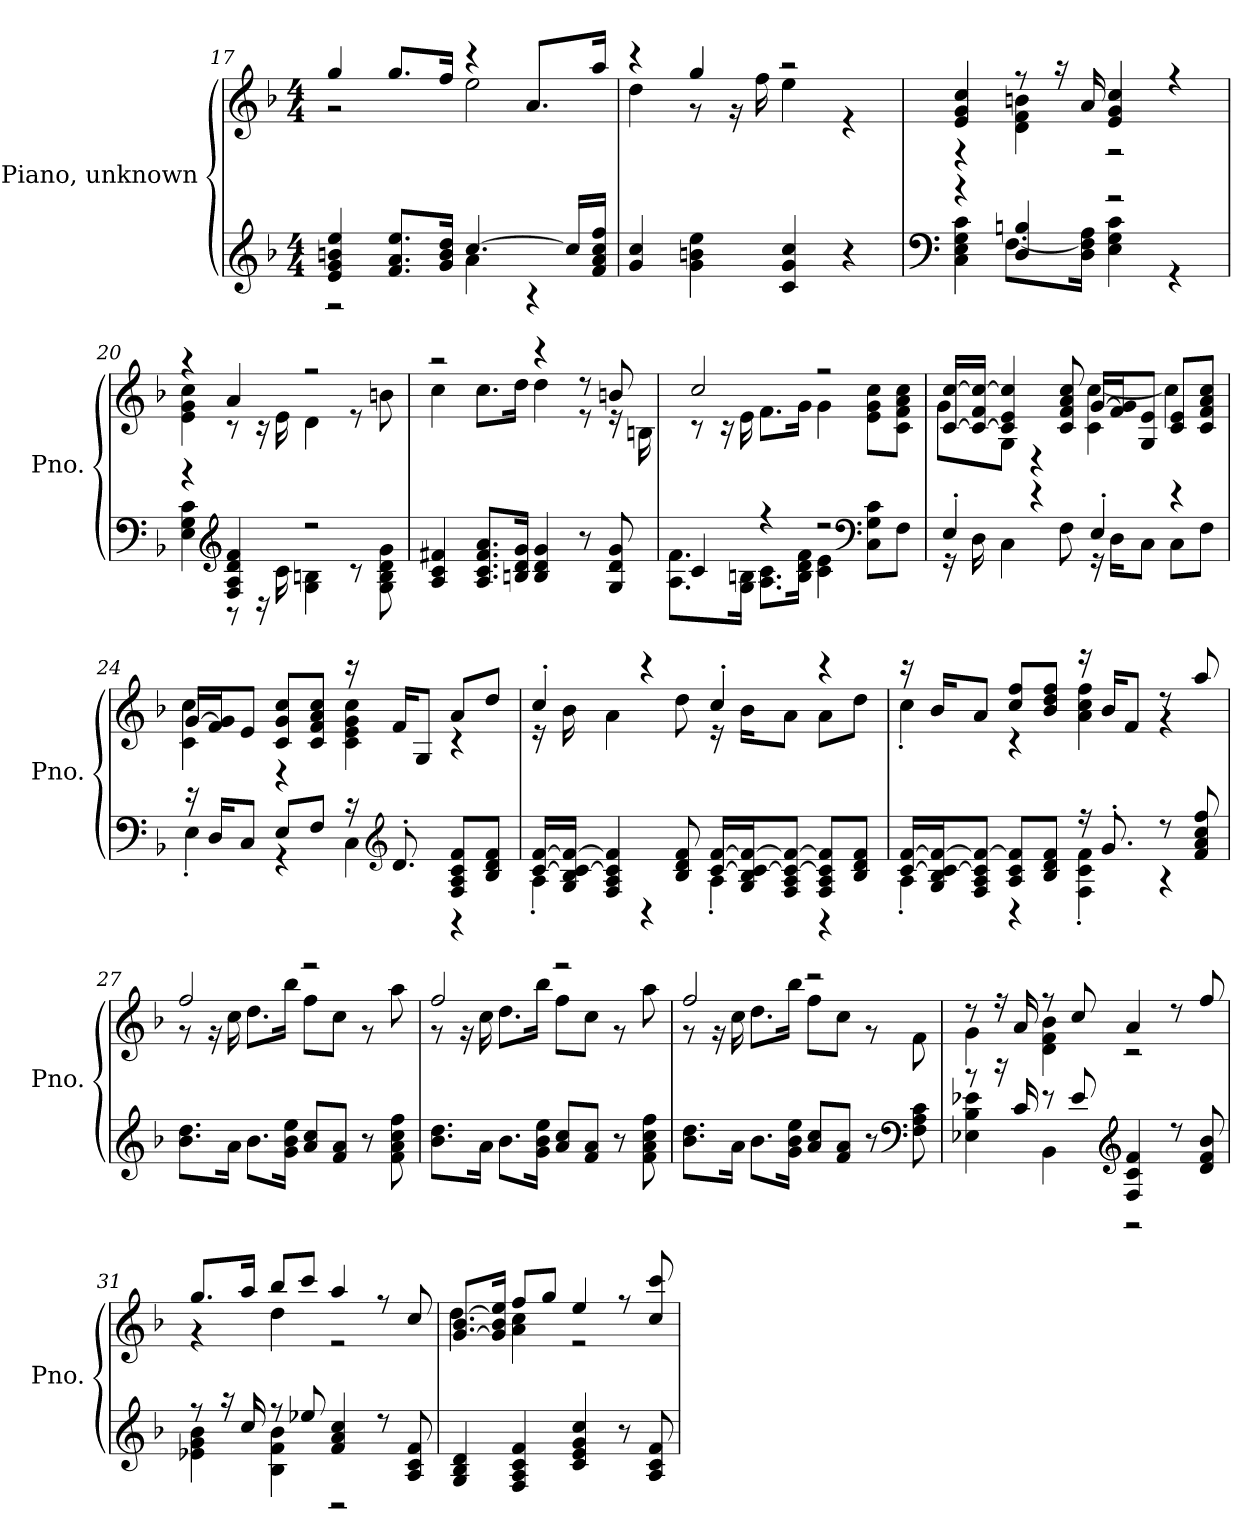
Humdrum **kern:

**kern	**kern
*part1	*part1
*staff2	*staff1
*I"Piano, unknown	*
*I'Pno.	*
*clefG2	*clefG2
*k[b-]	*k[b-]
*M4/4	*M4/4
=17	=17
*^	*^
4e/ 4g/ 4bn/ 4ee/	2r	4gg/	2r
8.f/ 8.a/ 8.ee/L	.	8.gg/L	.
16g/ 16b/ 16dd/Jk	.	16ff/Jk	.
[4.cc/	4a\	4r	2ee\
.	4r	8.a/L	.
16cc/LL]	.	.	.
16f/ 16a/ 16cc/ 16ff/JJ	.	16aa/Jk	.
*v	*v	*	*
!!LO:LB:g=z	!!
=18	=18	=18
4g/ 4cc/	4r	4dd\
4g\ 4bn\ 4ee\	4gg/	8r
.	.	16r
.	.	16ff\
4c/ 4g/ 4cc/	2r	4ee\
4r	.	4r
=19	=19	=19
*clefF4	*	*
*^	*	*
4r	4C\ 4E\ 4G\ 4c\	4e/ 4g/ 4cc/	4r
4D/ 4Bn/	[8.F\L	8r	4d\ 4f\ 4bn\
.	.	16r	.
.	16D\ 16F\] 16A\Jk	16a/	.
2r	4E\ 4G\ 4c\	4e/ 4g/ 4cc/	2r
.	4r	4r	.
=20	=20	=20	=20
4r	4E\ 4G\ 4c\	4r	4e\ 4g\ 4cc\
*clefG2	*	*	*
4F/ 4A/ 4d/ 4f/	8r	4a/	8r
.	16r	.	16r
.	16c\	.	16e\
2r	4G\ 4Bn\	2r	4d\
.	8r	.	8r
.	8G\ 8B\ 8d\ 8g\	.	8bn\
*v	*v	*	*
=21	=21	=21
4A/ 4c/ 4f#X/	2r	4cc\
8.A/ 8.c/ 8.f#/ 8.a/L	.	8.cc\L
16Bn/ 16d/ 16g/Jk	.	16dd\Jk
4B/ 4d/ 4g/	4r	4dd\
8r	8r	8r
8G/ 8d/ 8g/	8bn/	16r
.	.	16Bn\
!!LO:PB:g=z	!!
=22	=22	=22
*^	*	*
4c/	8.A\ 8.f\L	2cc/	8r
.	.	.	16r
.	16G\ 16Bn\Jk	.	16e\
4r	8.A\ 8.c\L	.	8.f\L
.	16B\ 16d\ 16f\Jk	.	16g\Jk
2r	4c\ 4e\	2r	4g\
*clefF4	*	*	*
.	8C\ 8G\ 8c\L	.	8e\ 8g\ 8cc\L
.	8F\J	.	8c\ 8f\ 8a\ 8cc\J
=23	=23	=23	=23
4E'/	16r	[16c/ [16cc/LL	8g\L
.	16D\	16c/_ 16f/ 16cc/_JJ	.
.	4C\	4c/] 4e/ 4cc/]	8G\J
4r	.	.	4r
.	8F\	8c/ 8f/ 8a/ 8cc/	.
4E'/	16r	[16g/LL	4c\ [4cc\
.	16D\KL	16f/ 16g/]J	.
.	8C\J	8G/ 8e/J	.
4r	8C\L	8c/ 8e/L	4cc\]
.	8F\J	8c/ 8f/ 8a/ 8cc/J	.
=24	=24	=24	=24
16r	4E'\	[16g/LL	4c\ 4cc\
16D/KL	.	16f/ 16g/]J	.
8C/J	.	8e/J	.
8E/L	4r	8c/ 8g/ 8cc/L	4r
8F/J	.	8c/ 8f/ 8a/ 8cc/J	.
16r	4C\	16r	4c\ 4e\ 4g\ 4cc\
*clefG2	*	*	*
8.d'/	.	16f/KL	.
.	.	8G/J	.
8F/ 8A/ 8c/ 8f/L	4r	8a/L	4r
8B-/ 8d/ 8f/J	.	8dd/J	.
!!LO:LB:g=z	!!
=25	=25	=25	=25
[16c/ [16f/LL	4A'\	4cc'/	16r
16G/ 16B-/ 16c/_ 16f/_JJ	.	.	16b-\
4F/ 4A/ 4c/] 4f/]	.	.	4a\
.	4r	4r	.
8B-/ 8d/ 8f/	.	.	8dd\
[16c/ [16f/LL	4A'\	4cc'/	16r
16G/ 16B-/ 16c/_ 16f/_J	.	.	16b-\KL
8F/ 8A/ 8c/_ 8f/_J	.	.	8a\J
8F/ 8A/ 8c/] 8f/]L	4r	4r	8a\L
8B-/ 8d/ 8f/J	.	.	8dd\J
=26	=26	=26	=26
[16c/ [16f/LL	4A'\	16r	4cc'\
16G/ 16B-/ 16c/_ 16f/_J	.	16b-/KL	.
8F/ 8A/ 8c/] 8f/_J	.	8a/J	.
8A/ 8c/ 8f/]L	4r	8cc/ 8ff/L	4r
8B-/ 8d/ 8f/J	.	8b-/ 8dd/ 8ff/J	.
16r	4F\' 4c\' 4f\'	16r	4a\ 4cc\ 4ff\
8.g'/	.	16b-/KL	.
.	.	8f/J	.
8r	4r	8r	4r
8f/ 8a/ 8cc/ 8ff/	.	8aa/	.
*v	*v	*	*
=27	=27	=27
8.b-\ 8.dd\L	2ff/	8r
.	.	16r
16a\Jk	.	16cc\
8.b-\L	.	8.dd\L
16g\ 16b-\ 16ee\Jk	.	16bb-\Jk
8a/ 8cc/L	2r	8ff\L
8f/ 8a/J	.	8cc\J
8r	.	8r
8f\ 8a\ 8cc\ 8ff\	.	8aa\
!!LO:LB:g=z	!!
=28	=28	=28
8.b-\ 8.dd\L	2ff/	8r
.	.	16r
16a\Jk	.	16cc\
8.b-\L	.	8.dd\L
16g\ 16b-\ 16ee\Jk	.	16bb-\Jk
8a/ 8cc/L	2r	8ff\L
8f/ 8a/J	.	8cc\J
8r	.	8r
8f\ 8a\ 8cc\ 8ff\	.	8aa\
=29	=29	=29
8.b-\ 8.dd\L	2ff/	8r
.	.	16r
16a\Jk	.	16cc\
8.b-\L	.	8.dd\L
16g\ 16b-\ 16ee\Jk	.	16bb-\Jk
8a/ 8cc/L	2r	8ff\L
8f/ 8a/J	.	8cc\J
8r	.	8r
*clefF4	*	*
8F\ 8A\ 8c\	.	8f\
=30	=30	=30
*^	*	*
8r	4E-X\ 4B-\ 4e-X\	8r	4g\
16r	.	16r	.
16c/	.	16a/	.
8r	4BB-\	8r	4d\ 4f\ 4b-\
8e-/	.	8cc/	.
*clefG2	*	*	*
4F/ 4c/ 4f/	2r	4a/	2r
8r	.	8r	.
8d/ 8f/ 8b-/	.	8ff/	.
=31	=31	=31	=31
8r	4e-X\ 4g\ 4b-\	8.gg/L	4r
16r	.	.	.
16cc/	.	16aa/Jk	.
8r	4B-\ 4f\ 4b-\	8bb-/L	4dd\
8ee-X/	.	8ccc/J	.
4f/ 4a/ 4cc/	2r	4aa/	2r
8r	.	8r	.
8A/ 8c/ 8f/	.	8cc/	.
*v	*v	*	*
!!LO:LB:g=z	!!
=32	=32	=32
4G/ 4B-/ 4d/	[8.g/ [8.b-/L	4dd\
.	16g/] 16b-/] 16ee/Jk	.
4F/ 4A/ 4c/ 4f/	8ff/L	4a\ 4cc\
.	8gg/J	.
4c/ 4e/ 4g/ 4cc/	4ee/	2r
8r	8r	.
8A/ 8c/ 8f/	8cc/ 8ccc/	.
*	*v	*v
=	=
*-	*-
